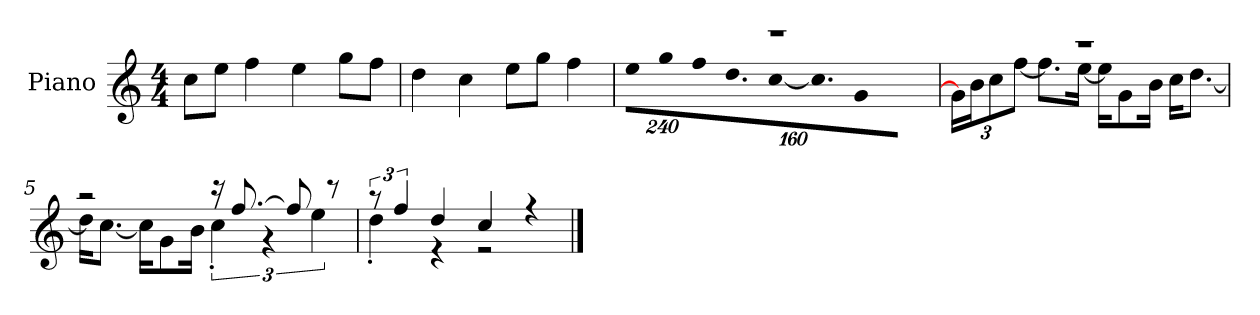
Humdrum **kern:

**kern
*part1
*staff1
*I"Piano
*I'P-no
*clefG2
*k[]
*M4/4
*MM90
=1
8cc\L
8ee\J
4ff\
4ee\
8gg\L
8ff\J
=2
4dd\
4cc\
8ee\L
8gg\J
4ff\
=3
*^
*	*Xbrackettup
!	!LO:N:vis=8
1r	960%137ee\L
!	!LO:N:vis=8
.	960%137gg\
!	!LO:N:vis=8
.	960%137ff\
!	!LO:N:vis=8.
.	640%137dd\
!	!LO:N:vis=16
.	[1920%137cc\K
!	!LO:N:vis=8.
.	640%137cc\]
!	!LO:N:vis=16
.	[1920%137g\Jk
.	960ryy
=4	=4
1r	24g\LL]
.	24b\J
.	12cc\
.	[12ff\J
.	8.ff\L]
.	[16ee\Jk
.	16ee\KL]
.	8g\
.	16b\Jk
.	16cc\KL
.	[8.dd\J
!!LO:LB:g=z	!!
=5	=5
2r	16dd\KL]
.	[8.cc\J
.	16cc\KL]
.	8g\
.	16b\Jk
*	*brackettup
16r	6cc'\
[8.ff/	.
.	6r
8ff/]	.
.	6ee\
8r	.
=6	=6
12r	4dd'\
6ff/	.
4dd/	4r
4cc/	2r
4r	.
*v	*v
==
*-
